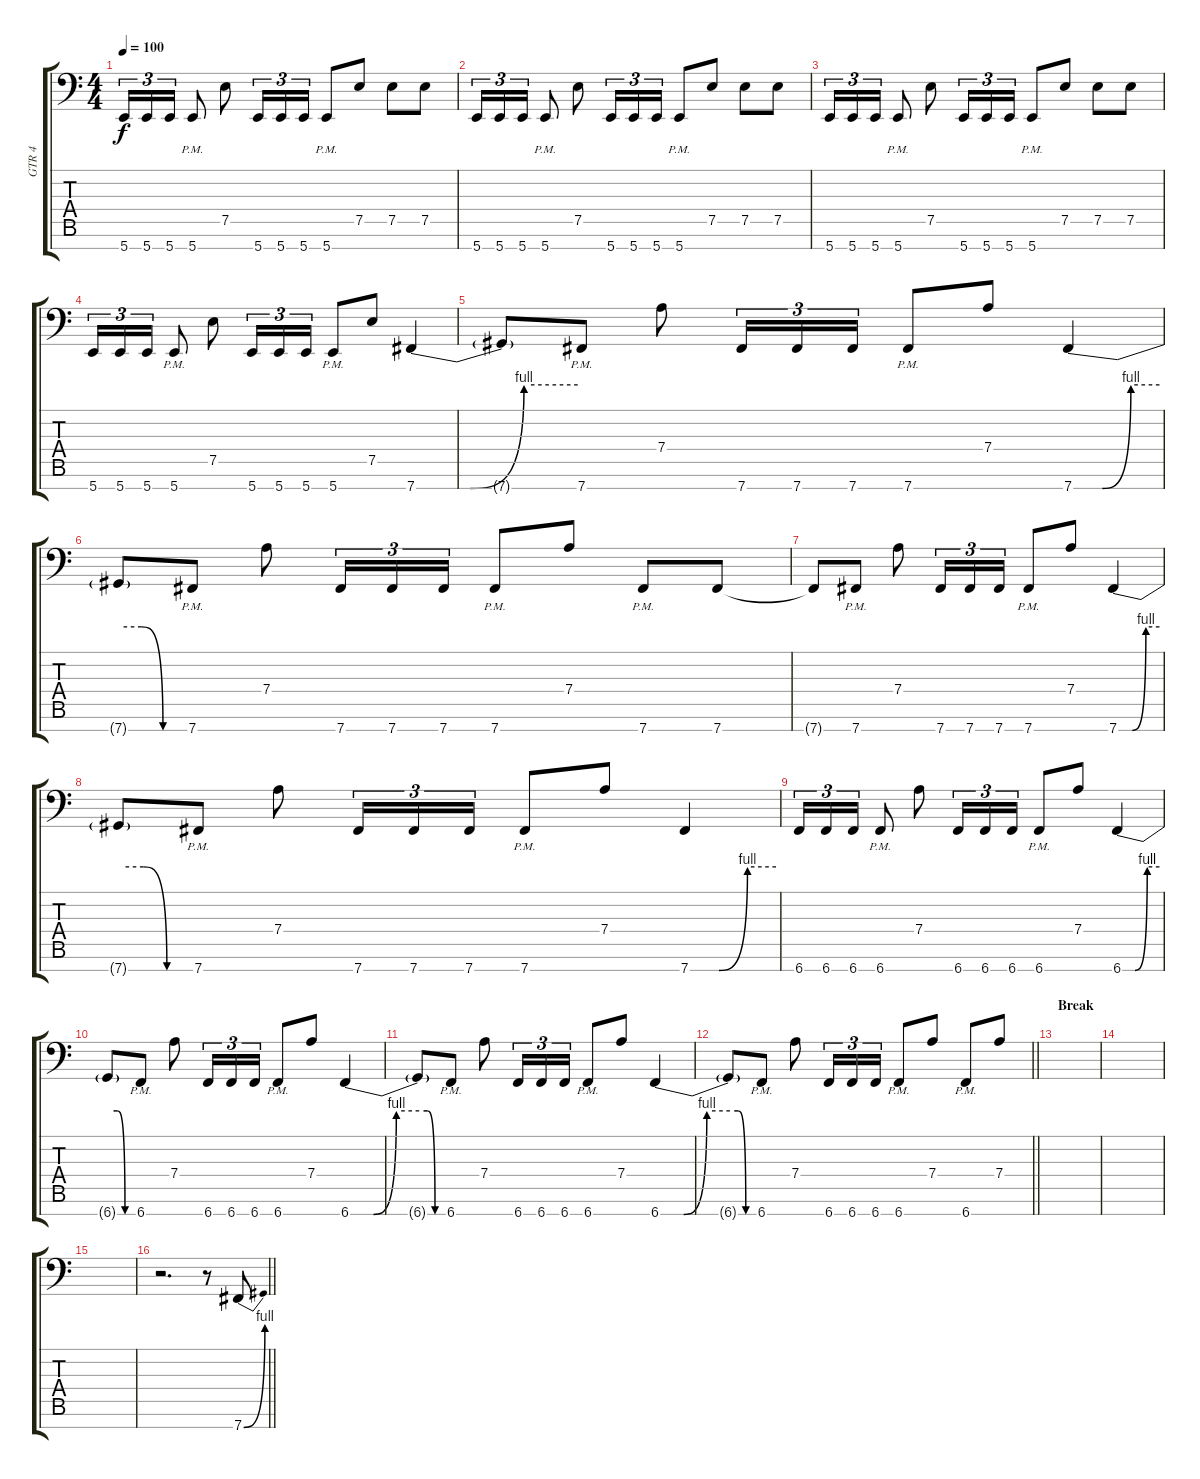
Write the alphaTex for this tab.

\track ("GTR 4" "GTR 4") {instrument overdrivenguitar}
\staff {score tabs}
\tuning (E3 B2 G2 D2 A1 E1 B0) {hide}
\ts (4 4)
\tempo 100
\clef f4
\ks c
5.7.16{tu (3 2) dy f beam Up} 5.7.16{tu (3 2) beam Up} 5.7.16{tu (3 2) beam Up} 5.7{pm}.8{beam Up} 7.5.8 5.7.16{tu (3 2) beam Up} 5.7.16{tu (3 2) beam Up} 5.7.16{tu (3 2) beam Up} 5.7{pm}.8{beam Up} 7.5.8 7.5.8 7.5.8 |
5.7.16{tu (3 2) beam Up} 5.7.16{tu (3 2) beam Up} 5.7.16{tu (3 2) beam Up} 5.7{pm}.8{beam Up} 7.5.8 5.7.16{tu (3 2) beam Up} 5.7.16{tu (3 2) beam Up} 5.7.16{tu (3 2) beam Up} 5.7{pm}.8{beam Up} 7.5.8 7.5.8 7.5.8 |
5.7.16{tu (3 2) beam Up} 5.7.16{tu (3 2) beam Up} 5.7.16{tu (3 2) beam Up} 5.7{pm}.8{beam Up} 7.5.8 5.7.16{tu (3 2) beam Up} 5.7.16{tu (3 2) beam Up} 5.7.16{tu (3 2) beam Up} 5.7{pm}.8{beam Up} 7.5.8 7.5.8 7.5.8 |
5.7.16{tu (3 2) beam Up} 5.7.16{tu (3 2) beam Up} 5.7.16{tu (3 2) beam Up} 5.7{pm}.8{beam Up} 7.5.8 5.7.16{tu (3 2) beam Up} 5.7.16{tu (3 2) beam Up} 5.7.16{tu (3 2) beam Up} 5.7{pm}.8{beam Up} 7.5.8 7.7{be (custom 0 0 20 0 40 4 60 4)}.4{beam Up} |
7.7{t}.8 7.7{pm}.8{beam Up} 7.4.8 7.7.16{tu (3 2) beam Up} 7.7.16{tu (3 2) beam Up} 7.7.16{tu (3 2) beam Up} 7.7{pm}.8{beam Up} 7.4.8 7.7{be (custom 0 0 20 0 40 4 60 4)}.4{beam Up} |
7.7{be (custom 0 4 20 4 40 0 60 0) t}.8 7.7{pm}.8{beam Up} 7.4.8 7.7.16{tu (3 2) beam Up} 7.7.16{tu (3 2) beam Up} 7.7.16{tu (3 2) beam Up} 7.7{pm}.8{beam Up} 7.4.8 7.7{pm}.8 7.7.8 |
7.7{t}.8 7.7{pm}.8{beam Up} 7.4.8 7.7.16{tu (3 2) beam Up} 7.7.16{tu (3 2) beam Up} 7.7.16{tu (3 2) beam Up} 7.7{pm}.8{beam Up} 7.4.8 7.7{be (custom 0 0 20 0 40 4 60 4)}.4{beam Up} |
7.7{be (custom 0 4 20 4 40 0 60 0) t}.8 7.7{pm}.8{beam Up} 7.4.8 7.7.16{tu (3 2) beam Up} 7.7.16{tu (3 2) beam Up} 7.7.16{tu (3 2) beam Up} 7.7{pm}.8{beam Up} 7.4.8 7.7{be (custom 0 0 20 0 40 4 60 4)}.4 |
6.7.16{tu (3 2) beam Up} 6.7.16{tu (3 2) beam Up} 6.7.16{tu (3 2) beam Up} 6.7{pm}.8{beam Up} 7.4.8 6.7.16{tu (3 2) beam Up} 6.7.16{tu (3 2) beam Up} 6.7.16{tu (3 2) beam Up} 6.7{pm}.8{beam Up} 7.4.8 6.7{be (custom 0 0 20 0 40 4 60 4)}.4{beam Up} |
6.7{be (custom 0 4 20 4 40 0 60 0) t}.8 6.7{pm}.8{beam Up} 7.4.8 6.7.16{tu (3 2) beam Up} 6.7.16{tu (3 2) beam Up} 6.7.16{tu (3 2) beam Up} 6.7{pm}.8{beam Up} 7.4.8 6.7{be (custom 0 0 20 0 40 4 60 4)}.4{beam Up} |
6.7{be (custom 0 4 20 4 40 0 60 0) t}.8 6.7{pm}.8{beam Up} 7.4.8 6.7.16{tu (3 2) beam Up} 6.7.16{tu (3 2) beam Up} 6.7.16{tu (3 2) beam Up} 6.7{pm}.8{beam Up} 7.4.8 6.7{be (custom 0 0 20 0 40 4 60 4)}.4{beam Up} |
\barLineRight lightlight
6.7{be (custom 0 4 20 4 40 0 60 0) t}.8 6.7{pm}.8{beam Up} 7.4.8 6.7.16{tu (3 2) beam Up} 6.7.16{tu (3 2) beam Up} 6.7.16{tu (3 2) beam Up} 6.7{pm}.8{beam Up} 7.4.8 6.7{pm}.8{beam Up} 7.4.8 |
\section ("" "Break")
|
|
|
\barLineRight lightlight
r.2{d} r.8 7.7{be (bend 0 0 60 4)}.8
